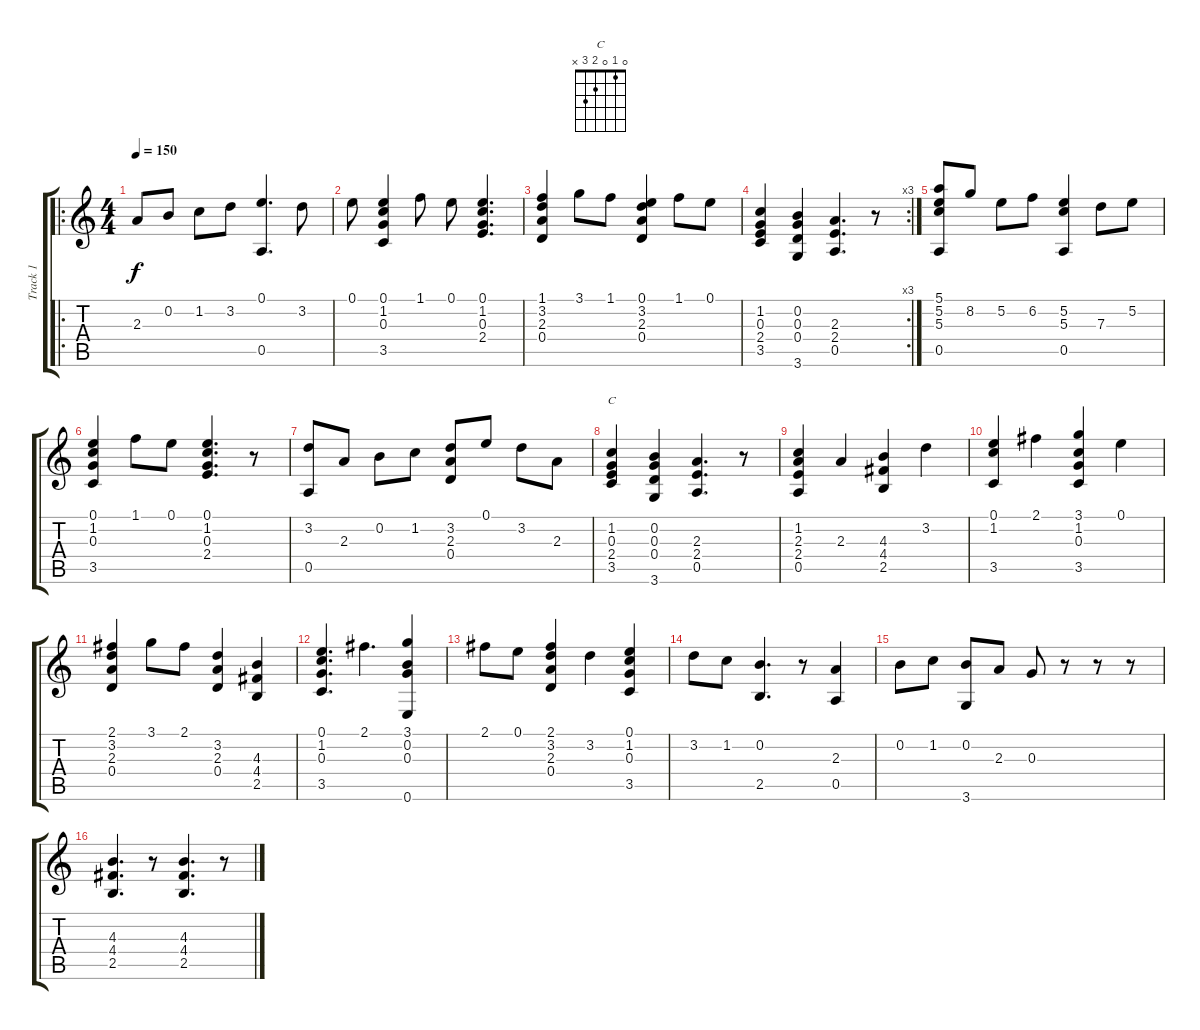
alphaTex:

\track ("Track 1" "Track 1") {instrument acousticguitarsteel}
\staff {score tabs}
\tuning (E4 B3 G3 D3 A2 E2) {hide}
\chord ("C" 0 1 0 2 3 x)
\ro
\ts (4 4)
\tempo 150
\clef g2
\ks c
2.3.8{dy f} 0.2.8 1.2.8 3.2.8 (0.1 0.5).4{d} 3.2.8 |
0.1.8 (0.1 1.2 0.3 3.5).4 1.1.8 0.1.8 (0.1 1.2 0.3 2.4).4{d} |
(1.1 3.2 2.3 0.4).4 3.1.8 1.1.8 (0.1 3.2 2.3 0.4).4 1.1.8 0.1.8 |
\rc 3
(1.2 0.3 2.4 3.5).4 (0.2 0.3 0.4 3.6).4 (2.3 2.4 0.5).4{d} r.8 |
(5.1 5.2 5.3 0.5).8 8.2.8 5.2.8 6.2.8 (5.2 5.3 0.5).4 7.3.8 5.2.8 |
(0.1 1.2 0.3 3.5).4 1.1.8 0.1.8 (0.1 1.2 0.3 2.4).4{d} r.8 |
(3.2 0.5).8 2.3.8 0.2.8 1.2.8 (3.2 2.3 0.4).8 0.1.8 3.2.8 2.3.8 |
(1.2 0.3 2.4 3.5).4{ch "C"} (0.2 0.3 0.4 3.6).4 (2.3 2.4 0.5).4{d} r.8 |
(1.2 2.3 2.4 0.5).4 2.3.4 (4.3 4.4 2.5).4 3.2.4 |
(0.1 1.2 3.5).4 2.1.4 (3.1 1.2 0.3 3.5).4 0.1.4 |
(2.1 3.2 2.3 0.4).4 3.1.8 2.1.8 (3.2 2.3 0.4).4 (4.3 4.4 2.5).4 |
(0.1 1.2 0.3 3.5).4{d} 2.1.4{d} (3.1 0.2 0.3 0.6).4 |
2.1.8 0.1.8 (2.1 3.2 2.3 0.4).4 3.2.4 (0.1 1.2 0.3 3.5).4 |
3.2.8 1.2.8 (0.2 2.5).4{d} r.8 (2.3 0.5).4 |
0.2.8 1.2.8 (0.2 3.6).8 2.3.8 0.3.8 r.8 r.8 r.8 |
(4.3 4.4 2.5).4{d} r.8 (4.3 4.4 2.5).4{d} r.8
